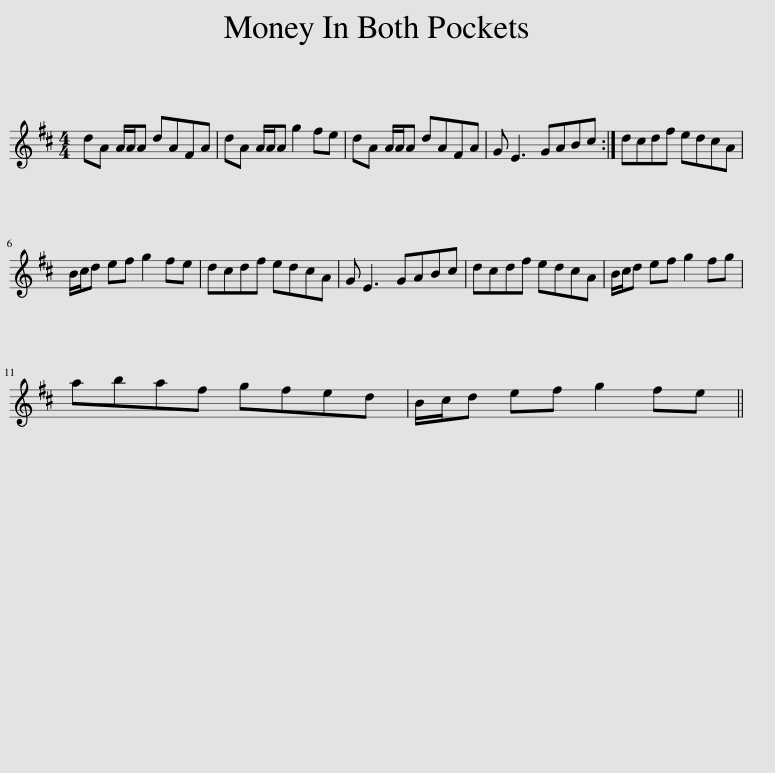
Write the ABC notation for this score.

X:1
L:1/8
M:4/4
I:linebreak $
K:D
V:1 treble
V:1
 dA A/A/A dAFA | dA A/A/A g2 fe | dA A/A/A dAFA | G E3 GABc :| dcdf edcA |$ %5
 B/c/d ef g2 fe | dcdf edcA | G E3 GABc | dcdf edcA | B/c/d ef g2 fg |$ %10
 abaf gfed | B/c/d ef g2 fe || %12
